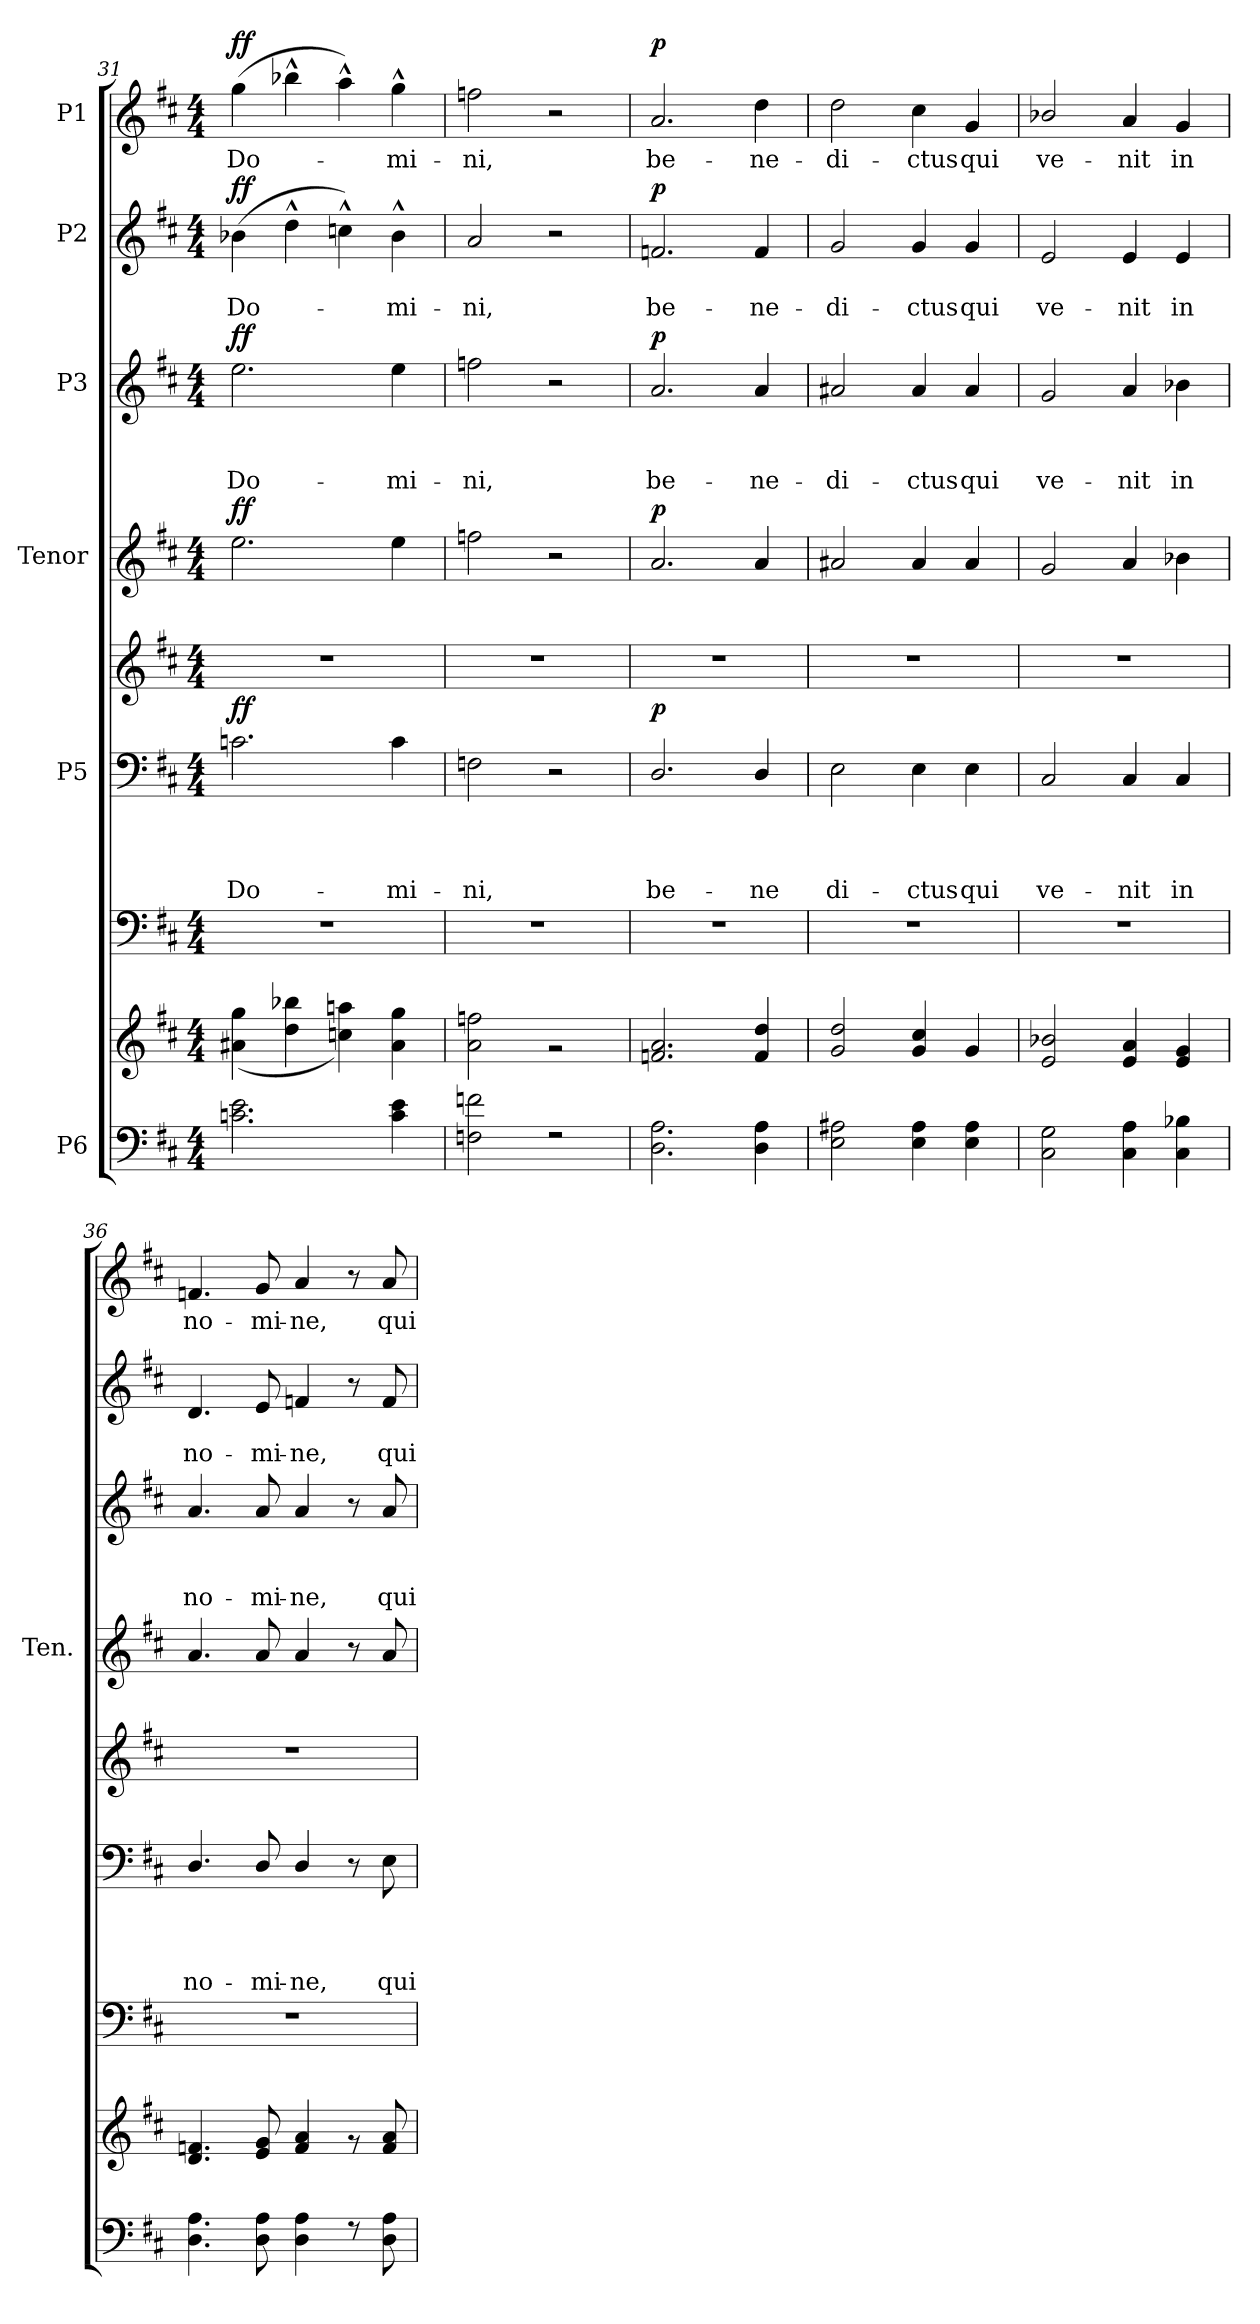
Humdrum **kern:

**kern	**kern	**kern	**kern	**text	**text	**text	**text	**dynam	**kern	**kern	**dynam	**kern	**text	**text	**text	**dynam	**kern	**text	**text	**dynam	**kern	**text	**dynam
*part8	*part8	*part7	*part6	*part6	*part6	*part6	*part6	*part6	*part5	*part4	*part4	*part3	*part3	*part3	*part3	*part3	*part2	*part2	*part2	*part2	*part1	*part1	*part1
*staff9	*staff8	*staff7	*staff6	*staff6	*staff6	*staff6	*staff6	*staff6	*staff5	*staff4	*staff4	*staff3	*staff3	*staff3	*staff3	*staff3	*staff2	*staff2	*staff2	*staff2	*staff1	*staff1	*staff1
*I"P6	*	*	*I"P5	*	*	*	*	*	*	*I"Tenor	*	*I"P3	*	*	*	*	*I"P2	*	*	*	*I"P1	*	*
*	*	*	*	*	*	*	*	*	*	*I'Ten.	*	*	*	*	*	*	*	*	*	*	*	*	*
*clefF4	*clefG2	*clefF4	*clefF4	*	*	*	*	*	*clefG2	*clefG2	*	*clefG2	*	*	*	*	*clefG2	*	*	*	*clefG2	*	*
*	*	*	*	*	*	*	*	*	*ITrd7c12	*ITrd7c12	*	*ITrd7c12	*	*	*	*	*	*	*	*	*	*	*
*k[f#c#]	*k[f#c#]	*k[f#c#]	*k[f#c#]	*	*	*	*	*	*k[f#c#]	*k[f#c#]	*	*k[f#c#]	*	*	*	*	*k[f#c#]	*	*	*	*k[f#c#]	*	*
*D:	*D:	*D:	*D:	*	*	*	*	*	*D:	*D:	*	*D:	*	*	*	*	*D:	*	*	*	*D:	*	*
*M4/4	*M4/4	*M4/4	*M4/4	*	*	*	*	*	*M4/4	*M4/4	*	*M4/4	*	*	*	*	*M4/4	*	*	*	*M4/4	*	*
=31	=31	=31	=31	=31	=31	=31	=31	=31	=31	=31	=31	=31	=31	=31	=31	=31	=31	=31	=31	=31	=31	=31	=31
*^	*^	*	*	*	*	*	*	*	*	*	*	*	*	*	*	*	*	*	*	*	*	*	*
!	!	!	!	!	!	!	!	!	!LO:LY:b	!LO:DY:a	!	!	!LO:DY:a	!	!	!	!LO:LY:b	!LO:DY:a	!	!	!LO:LY:b	!LO:DY:a	!	!LO:LY:b	!LO:DY:a
2.cn\ 2.e\	1ryy	1ryy	(>4a#X\ 4gg\	1r	2.cn\	.	.	.	Do-	ff	1r	2.e\	ff	2.e\	.	.	Do-	ff	(>4b-X\	.	Do-	ff	(>4gg\	Do-	ff
.	.	.	4dd\ 4bb-X\	.	.	.	.	.	.	.	.	.	.	.	.	.	.	.	4dd^^>\	.	.	.	4bb-X^^>\	.	.
.	.	.	4ccn\ 4aani\)	.	.	.	.	.	.	.	.	.	.	.	.	.	.	.	4ccn^^>\)	.	.	.	4aa^^>\)	.	.
!	!	!	!	!	!	!	!	!	!LO:LY:b	!	!	!	!	!	!	!	!LO:LY:b	!	!	!	!LO:LY:b	!	!	!LO:LY:b	!
4c\ 4e\	.	.	4a#\ 4gg\	.	4c\	.	.	.	-mi-	.	.	4e\	.	4e\	.	.	-mi-	.	4b-^^>\	.	-mi-	.	4gg^^>\	-mi-	.
=32	=32	=32	=32	=32	=32	=32	=32	=32	=32	=32	=32	=32	=32	=32	=32	=32	=32	=32	=32	=32	=32	=32	=32	=32	=32
!	!	!	!	!	!	!	!	!	!LO:LY:b	!	!	!	!	!	!	!	!LO:LY:b	!	!	!	!LO:LY:b	!	!	!LO:LY:b	!
2Fn\ 2fn\	1ryy	1ryy	2a\ 2ffn\	1r	2Fn\	.	.	.	-ni,	.	1r	2fn\	.	2fn\	.	.	-ni,	.	2a/	.	-ni,	.	2ffn\	-ni,	.
2r	.	.	2r	.	2r	.	.	.	.	.	.	2r	.	2r	.	.	.	.	2r	.	.	.	2r	.	.
=33	=33	=33	=33	=33	=33	=33	=33	=33	=33	=33	=33	=33	=33	=33	=33	=33	=33	=33	=33	=33	=33	=33	=33	=33	=33
!	!	!	!	!	!	!	!	!	!LO:LY:b	!LO:DY:a	!	!	!LO:DY:a	!	!	!	!LO:LY:b	!LO:DY:a	!	!	!LO:LY:b	!LO:DY:a	!	!LO:LY:b	!LO:DY:a
2.D\ 2.A\	1ryy	1ryy	2.fn/ 2.a/	1r	2.D/	.	.	.	be-	p	1r	2.A/	p	2.A/	.	.	be-	p	2.fn/	.	be-	p	2.a/	be-	p
!	!	!	!	!	!	!	!	!	!LO:LY:b	!	!	!	!	!	!	!	!LO:LY:b	!	!	!	!LO:LY:b	!	!	!LO:LY:b	!
4D\ 4A\	.	.	4f/ 4dd/	.	4D/	.	.	.	-ne	.	.	4A/	.	4A/	.	.	-ne-	.	4f/	.	-ne-	.	4dd\	-ne-	.
=34	=34	=34	=34	=34	=34	=34	=34	=34	=34	=34	=34	=34	=34	=34	=34	=34	=34	=34	=34	=34	=34	=34	=34	=34	=34
!	!	!	!	!	!	!	!	!	!LO:LY:b	!	!	!	!	!	!	!	!LO:LY:b	!	!	!	!LO:LY:b	!	!	!LO:LY:b	!
2E\ 2A#X\	1ryy	1ryy	2g/ 2dd/	1r	2E\	.	.	.	di-	.	1r	2A#X/	.	2A#X/	.	.	-di-	.	2g/	.	-di-	.	2dd\	-di-	.
!	!	!	!	!	!	!	!	!	!LO:LY:b	!	!	!	!	!	!	!	!LO:LY:b	!	!	!	!LO:LY:b	!	!	!LO:LY:b	!
4E\ 4A#\	.	.	4g/ 4cc#/	.	4E\	.	.	.	-ctus	.	.	4A#/	.	4A#/	.	.	-ctus	.	4g/	.	-ctus	.	4cc#\	-ctus	.
!	!	!	!	!	!	!	!	!	!LO:LY:b	!	!	!	!	!	!	!	!LO:LY:b	!	!	!	!LO:LY:b	!	!	!LO:LY:b	!
4E\ 4A#\	.	.	4g/	.	4E\	.	.	.	qui	.	.	4A#/	.	4A#/	.	.	qui	.	4g/	.	qui	.	4g/	qui	.
=35	=35	=35	=35	=35	=35	=35	=35	=35	=35	=35	=35	=35	=35	=35	=35	=35	=35	=35	=35	=35	=35	=35	=35	=35	=35
!	!	!	!	!	!	!	!	!	!LO:LY:b	!	!	!	!	!	!	!	!LO:LY:b	!	!	!	!LO:LY:b	!	!	!LO:LY:b	!
2C#\ 2G\	1ryy	1ryy	2e/ 2b-X/	1r	2C#/	.	.	.	ve-	.	1r	2G/	.	2G/	.	.	ve-	.	2e/	.	ve-	.	2b-X/	ve-	.
!	!	!	!	!	!	!	!	!	!LO:LY:b	!	!	!	!	!	!	!	!LO:LY:b	!	!	!	!LO:LY:b	!	!	!LO:LY:b	!
4C#\ 4A\	.	.	4e/ 4a/	.	4C#/	.	.	.	-nit	.	.	4A/	.	4A/	.	.	-nit	.	4e/	.	-nit	.	4a/	-nit	.
!	!	!	!	!	!	!	!	!	!LO:LY:b	!	!	!	!	!	!	!	!LO:LY:b	!	!	!	!LO:LY:b	!	!	!LO:LY:b	!
4C#\ 4B-X\	.	.	4e/ 4g/	.	4C#/	.	.	.	in	.	.	4B-X\	.	4B-X\	.	.	in	.	4e/	.	in	.	4g/	in	.
!!LO:PB:g=z
=36	=36	=36	=36	=36	=36	=36	=36	=36	=36	=36	=36	=36	=36	=36	=36	=36	=36	=36	=36	=36	=36	=36	=36	=36	=36
!	!	!	!	!	!	!	!	!	!LO:LY:b	!	!	!	!	!	!	!	!LO:LY:b	!	!	!	!LO:LY:b	!	!	!LO:LY:b	!
4.D\ 4.A\	1ryy	1ryy	4.d/ 4.fn/	1r	4.D/	.	.	.	no-	.	1r	4.A/	.	4.A/	.	.	no-	.	4.d/	.	no-	.	4.fn/	no-	.
!	!	!	!	!	!	!	!	!	!LO:LY:b	!	!	!	!	!	!	!	!LO:LY:b	!	!	!	!LO:LY:b	!	!	!LO:LY:b	!
8D\ 8A\	.	.	8e/ 8g/	.	8D/	.	.	.	-mi-	.	.	8A/	.	8A/	.	.	-mi-	.	8e/	.	-mi-	.	8g/	-mi-	.
!	!	!	!	!	!	!	!	!	!LO:LY:b	!	!	!	!	!	!	!	!LO:LY:b	!	!	!	!LO:LY:b	!	!	!LO:LY:b	!
4D\ 4A\	.	.	4f/ 4a/	.	4D/	.	.	.	-ne,	.	.	4A/	.	4A/	.	.	-ne,	.	4fn/	.	-ne,	.	4a/	-ne,	.
8r	.	.	8r	.	8r	.	.	.	.	.	.	8r	.	8r	.	.	.	.	8r	.	.	.	8r	.	.
!	!	!	!	!	!	!	!	!	!LO:LY:b	!	!	!	!	!	!	!	!LO:LY:b	!	!	!	!LO:LY:b	!	!	!LO:LY:b	!
8D\ 8A\	.	.	8f/ 8a/	.	8E\	.	.	.	qui	.	.	8A/	.	8A/	.	.	qui	.	8f/	.	qui	.	8a/	qui	.
*v	*v	*	*	*	*	*	*	*	*	*	*	*	*	*	*	*	*	*	*	*	*	*	*	*	*
*	*v	*v	*	*	*	*	*	*	*	*	*	*	*	*	*	*	*	*	*	*	*	*	*	*
=	=	=	=	=	=	=	=	=	=	=	=	=	=	=	=	=	=	=	=	=	=	=	=
*-	*-	*-	*-	*-	*-	*-	*-	*-	*-	*-	*-	*-	*-	*-	*-	*-	*-	*-	*-	*-	*-	*-	*-
